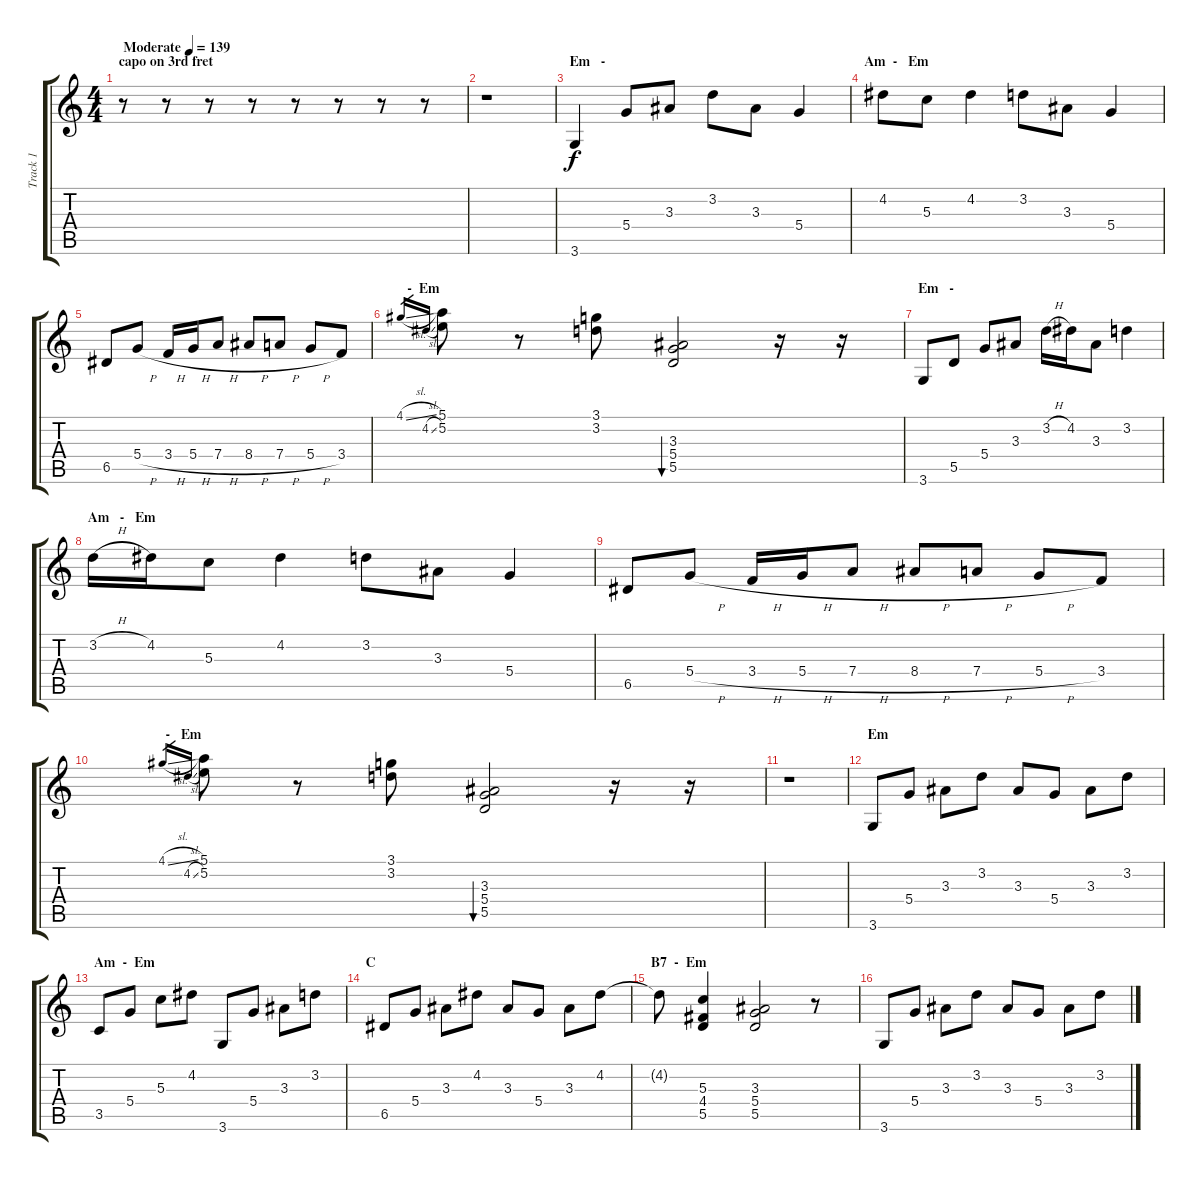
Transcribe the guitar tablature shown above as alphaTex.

\track ("Track 1" "Track 1") {instrument acousticguitarnylon}
\staff {score tabs}
\tuning (E4 B3 G3 D3 A2 E2) {hide}
\ts (4 4)
\section ("" "capo on 3rd fret")
\tempo (139 "Moderate")
\clef g2
\ks c
r.8{dy f instrument acousticguitarnylon} r.8 r.8 r.8 r.8 r.8 r.8 r.8 |
r.1 |
\section ("" "Em   -")
3.6.4 5.4.8 3.3.8 3.2.8 3.3.8 5.4.4 |
\section ("" "Am  -   Em")
4.2.8 5.3.8 4.2.4 3.2.8 3.3.8 5.4.4 |
6.5.8 5.4{h}.8 3.4{h}.16 5.4{h}.16 7.4{h}.8 8.4{h}.8 7.4{h}.8 5.4{h}.8 3.4.8 |
\section ("" "      -  Em")
4.1{sl}.16{gr} 4.2{sl}.16{gr} (5.1 5.2).8 r.8 (3.1 3.2).8 (3.3 5.4 5.5).2{bu 120} r.16 r.16 |
\section ("" "Em   -")
3.6.8 5.5.8 5.4.8 3.3.8 3.2{h}.16 4.2.16 3.3.8 3.2.4 |
\section ("" "Am   -   Em")
3.2{h}.16 4.2.16 5.3.8 4.2.4 3.2.8 3.3.8 5.4.4 |
6.5.8 5.4{h}.8 3.4{h}.16 5.4{h}.16 7.4{h}.8 8.4{h}.8 7.4{h}.8 5.4{h}.8 3.4.8 |
\section ("" "     -   Em")
4.1{sl}.16{gr} 4.2{sl}.16{gr} (5.1 5.2).8 r.8 (3.1 3.2).8 (3.3 5.4 5.5).2{bu 120} r.16 r.16 |
r.1 |
\section ("" "Em")
3.6.8 5.4.8 3.3.8 3.2.8 3.3.8 5.4.8 3.3.8 3.2.8 |
\section ("" "Am  -  Em")
3.5.8 5.4.8 5.3.8 4.2.8 3.6.8 5.4.8 3.3.8 3.2.8 |
\section ("" "C")
6.5.8 5.4.8 3.3.8 4.2.8 3.3.8 5.4.8 3.3.8 4.2.8 |
\section ("" "B7  -  Em")
4.2{t}.8 (5.3 4.4 5.5).4 (3.3 5.4 5.5).2 r.8 |
3.6.8 5.4.8 3.3.8 3.2.8 3.3.8 5.4.8 3.3.8 3.2.8
